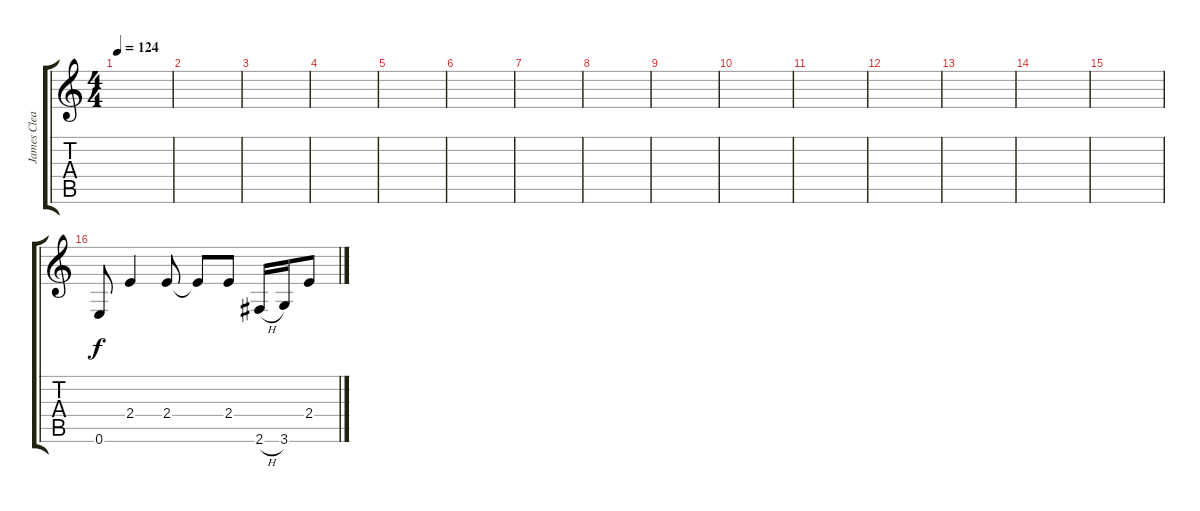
\track ("James Clean" "James Clea") {instrument electricguitarclean}
\staff {score tabs}
\tuning (E4 B3 G3 D3 A2 E2) {hide}
\ts (4 4)
\tempo 124
\clef g2
\ks c
|
|
|
|
|
|
|
|
|
|
|
|
|
|
|
0.6.8 2.4.4 2.4.8 2.4{t}.8 2.4.8 2.6{h}.16 3.6.16 2.4.8
